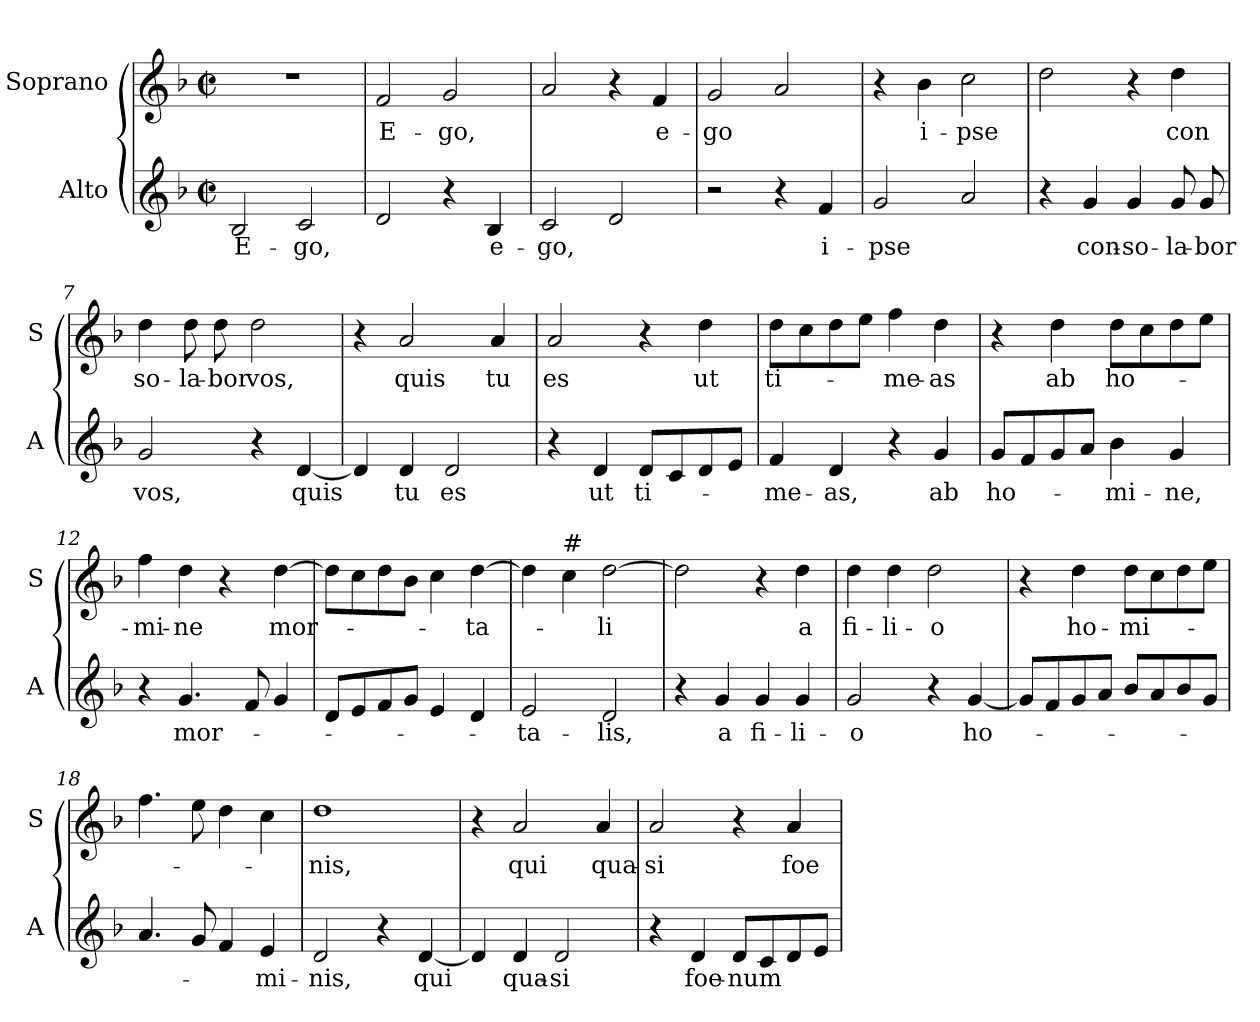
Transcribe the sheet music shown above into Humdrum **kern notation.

**kern	**text	**kern	**text
*part2	*part2	*part1	*part1
*staff2	*staff2	*staff1	*staff1
*I"Alto	*	*I"Soprano	*
*I'A	*	*I'S	*
*clefG2	*	*clefG2	*
*k[b-]	*	*k[b-]	*
*F:	*	*F:	*
*M2/2	*	*M2/2	*
*met(c|)	*	*met(c|)	*
=1	=1	=1	=1
!	!LO:LY:b	!	!
2B-/	E-	1r	.
!	!LO:LY:b	!	!
2c/	-go,	.	.
=2	=2	=2	=2
!	!	!	!LO:LY:b
2d/	.	2f/	E-
!	!	!	!LO:LY:b
4r	.	2g/	-go,
!	!LO:LY:b	!	!
4B-/	e-	.	.
=3	=3	=3	=3
!	!LO:LY:b	!	!
2c/	-go,	2a/	.
2d/	.	4r	.
!	!	!	!LO:LY:b
.	.	4f/	e-
=4	=4	=4	=4
!	!	!	!LO:LY:b
2r	.	2g/	-go
4r	.	2a/	.
!	!LO:LY:b	!	!
4f/	i-	.	.
=5	=5	=5	=5
!	!LO:LY:b	!	!
2g/	-pse	4r	.
!	!	!	!LO:LY:b
.	.	4b-\	i-
!	!	!	!LO:LY:b
2a/	.	2cc\	-pse
!!LO:LB:g=z
=6	=6	=6	=6
4r	.	2dd\	.
!	!LO:LY:b	!	!
4g/	con-	.	.
!	!LO:LY:b	!	!
4g/	-so-	4r	.
!	!LO:LY:b	!	!LO:LY:b
8g/	-la-	4dd\	con
!	!LO:LY:b	!	!
8g/	-bor	.	.
=7	=7	=7	=7
!	!LO:LY:b	!	!LO:LY:b
2g/	vos,	4dd\	so-
!	!	!	!LO:LY:b
.	.	8dd\	-la-
!	!	!	!LO:LY:b
.	.	8dd\	-bor
!	!	!	!LO:LY:b
4r	.	2dd\	vos,
!	!LO:LY:b	!	!
[4d/	quis	.	.
=8	=8	=8	=8
4d/]	.	4r	.
!	!LO:LY:b	!	!LO:LY:b
4d/	tu	2a/	quis
!	!LO:LY:b	!	!
2d/	es	.	.
!	!	!	!LO:LY:b
.	.	4a/	tu
=9	=9	=9	=9
!	!	!	!LO:LY:b
4r	.	2a/	es
!	!LO:LY:b	!	!
4d/	ut	.	.
!	!LO:LY:b	!	!
8d/L	ti-	4r	.
8c/	.	.	.
!	!	!	!LO:LY:b
8d/	.	4dd\	ut
8e/J	.	.	.
=10	=10	=10	=10
!	!LO:LY:b	!	!LO:LY:b
4f/	-me-	8dd\L	ti-
.	.	8cc\	.
!	!LO:LY:b	!	!
4d/	-as,	8dd\	.
.	.	8ee\J	.
!	!	!	!LO:LY:b
4r	.	4ff\	-me-
!	!LO:LY:b	!	!LO:LY:b
4g/	ab	4dd\	-as
!!LO:LB:g=z
=11	=11	=11	=11
!	!LO:LY:b	!	!
8g/L	ho-	4r	.
8f/	.	.	.
!	!	!	!LO:LY:b
8g/	.	4dd\	ab
8a/J	.	.	.
!	!LO:LY:b	!	!LO:LY:b
4b-\	-mi-	8dd\L	ho-
.	.	8cc\	.
!	!LO:LY:b	!	!
4g/	-ne,	8dd\	.
.	.	8ee\J	.
=12	=12	=12	=12
!	!	!	!LO:LY:b
4r	.	4ff\	-mi-
!	!LO:LY:b	!	!LO:LY:b
4.g/	mor-	4dd\	-ne
.	.	4r	.
8f/	.	.	.
!	!	!	!LO:LY:b
4g/	.	[4dd\	mor-
=13	=13	=13	=13
8d/L	.	8dd\L]	.
8e/	.	8cc\	.
8f/	.	8dd\	.
8g/J	.	8b-\J	.
4e/	.	4cc\	.
!	!	!	!LO:LY:b
4d/	.	[4dd\	-ta-
=14	=14	=14	=14
!	!LO:LY:b	!	!
2e/	-ta-	4dd\]	.
!	!	!LO:TX:a:t=#	!
.	.	4cc\	.
!	!LO:LY:b	!	!LO:LY:b
2d/	-lis,	[2dd\	-li
=15	=15	=15	=15
4r	.	2dd\]	.
!	!LO:LY:b	!	!
4g/	a	.	.
!	!LO:LY:b	!	!
4g/	fi-	4r	.
!	!LO:LY:b	!	!LO:LY:b
4g/	-li-	4dd\	a
!!LO:LB:g=z
=16	=16	=16	=16
!	!LO:LY:b	!	!LO:LY:b
2g/	-o	4dd\	fi-
!	!	!	!LO:LY:b
.	.	4dd\	-li-
!	!	!	!LO:LY:b
4r	.	2dd\	-o
!	!LO:LY:b	!	!
[4g/	ho-	.	.
=17	=17	=17	=17
8g/L]	.	4r	.
8f/	.	.	.
!	!	!	!LO:LY:b
8g/	.	4dd\	ho-
8a/J	.	.	.
!	!	!	!LO:LY:b
8b-/L	.	8dd\L	-mi-
8a/	.	8cc\	.
8b-/	.	8dd\	.
8g/J	.	8ee\J	.
=18	=18	=18	=18
4.a/	.	4.ff\	.
8g/	.	8ee\	.
4f/	.	4dd\	.
!	!LO:LY:b	!	!
4e/	-mi-	4cc\	.
=19	=19	=19	=19
!	!LO:LY:b	!	!LO:LY:b
2d/	-nis,	1dd	-nis,
4r	.	.	.
!	!LO:LY:b	!	!
[4d/	qui	.	.
=20	=20	=20	=20
4d/]	.	4r	.
!	!LO:LY:b	!	!LO:LY:b
4d/	qua-	2a/	qui
!	!LO:LY:b	!	!
2d/	-si	.	.
!	!	!	!LO:LY:b
.	.	4a/	qua-
=21	=21	=21	=21
!	!	!	!LO:LY:b
4r	.	2a/	-si
!	!LO:LY:b	!	!
4d/	foe-	.	.
!	!LO:LY:b	!	!
8d/L	-num	4r	.
8c/	.	.	.
!	!	!	!LO:LY:b
8d/	.	4a/	foe-
8e/J	.	.	.
=	=	=	=
*-	*-	*-	*-
